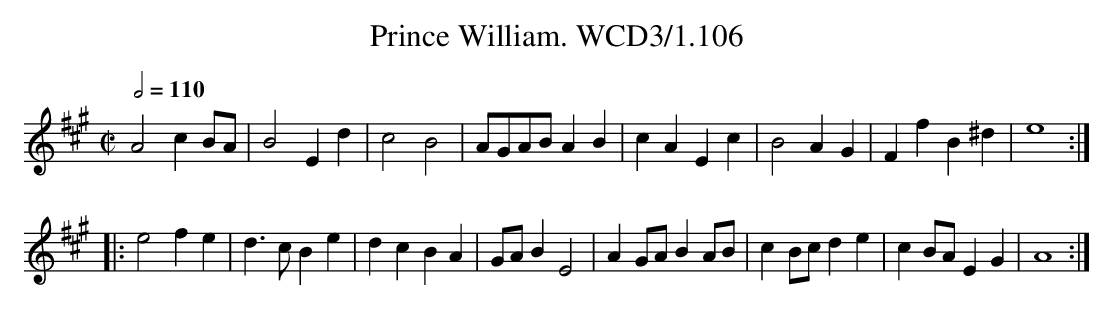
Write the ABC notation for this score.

X:1
T:Prince William. WCD3/1.106
M:C|
L:1/4
Q:1/2=110
K:A
A2 cB/A/|B2Ed|c2B2|A/G/A/B/ AB|cAEc|B2 AG|FfB^d|e4:|
|:e2 fe|d3/c/ Be|dcBA|G/A/ BE2|\
A G/A/ B A/B/|c B/c/ de|c B/A/ EG|A4:|
